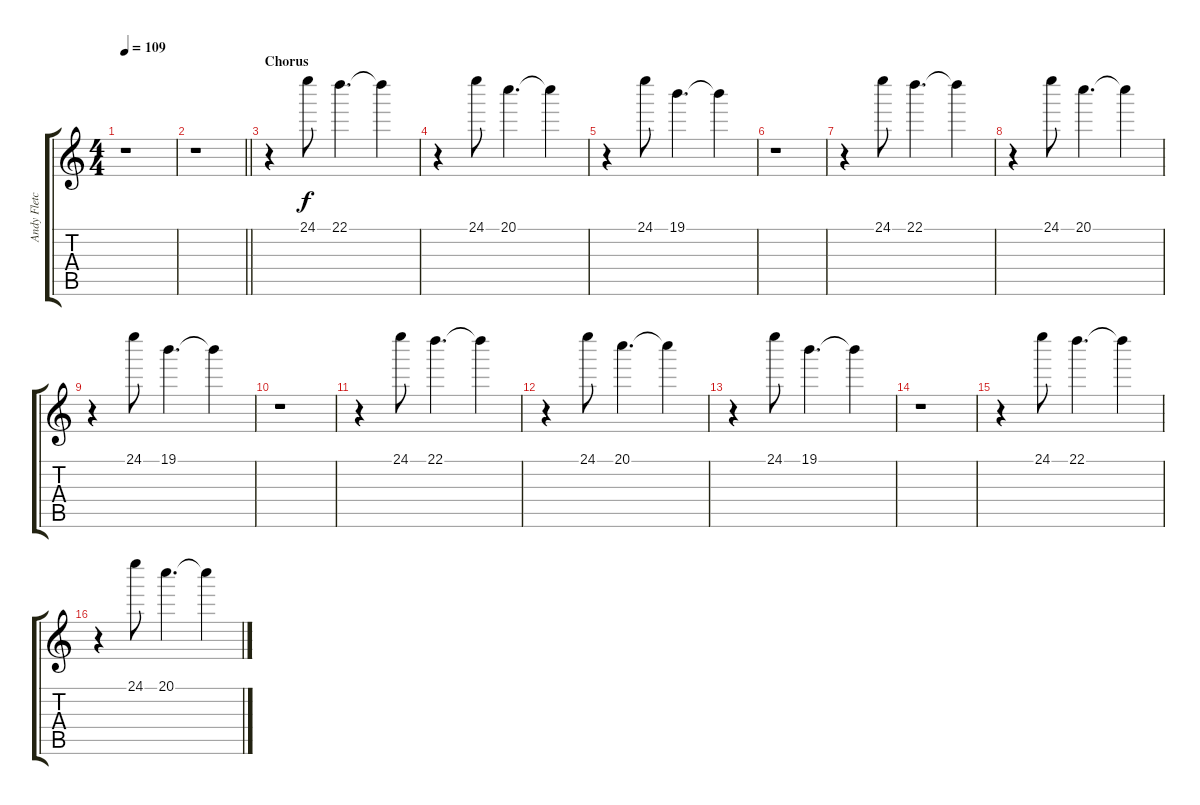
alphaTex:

\track ("Andy Fletcher - Synth IV" "Andy Fletc") {instrument electricguitarjazz}
\staff {score tabs}
\tuning (E4 B3 G3 D3 A2 E2) {hide}
\ts (4 4)
\tempo 109
\clef g2
\ks c
r.1{dy mp} |
\barLineRight lightlight
r.1 |
\section ("" "Chorus")
r.4{instrument electricguitarjazz} 24.1.8{dy f} 22.1.4{d} 22.1{t}.4 |
r.4 24.1.8 20.1.4{d} 20.1{t}.4 |
r.4 24.1.8 19.1.4{d} 19.1{t}.4 |
r.1 |
r.4 24.1.8 22.1.4{d} 22.1{t}.4 |
r.4 24.1.8 20.1.4{d} 20.1{t}.4 |
r.4 24.1.8 19.1.4{d} 19.1{t}.4 |
r.1 |
r.4 24.1.8 22.1.4{d} 22.1{t}.4 |
r.4 24.1.8 20.1.4{d} 20.1{t}.4 |
r.4 24.1.8 19.1.4{d} 19.1{t}.4 |
r.1 |
r.4 24.1.8 22.1.4{d} 22.1{t}.4 |
r.4 24.1.8 20.1.4{d} 20.1{t}.4
